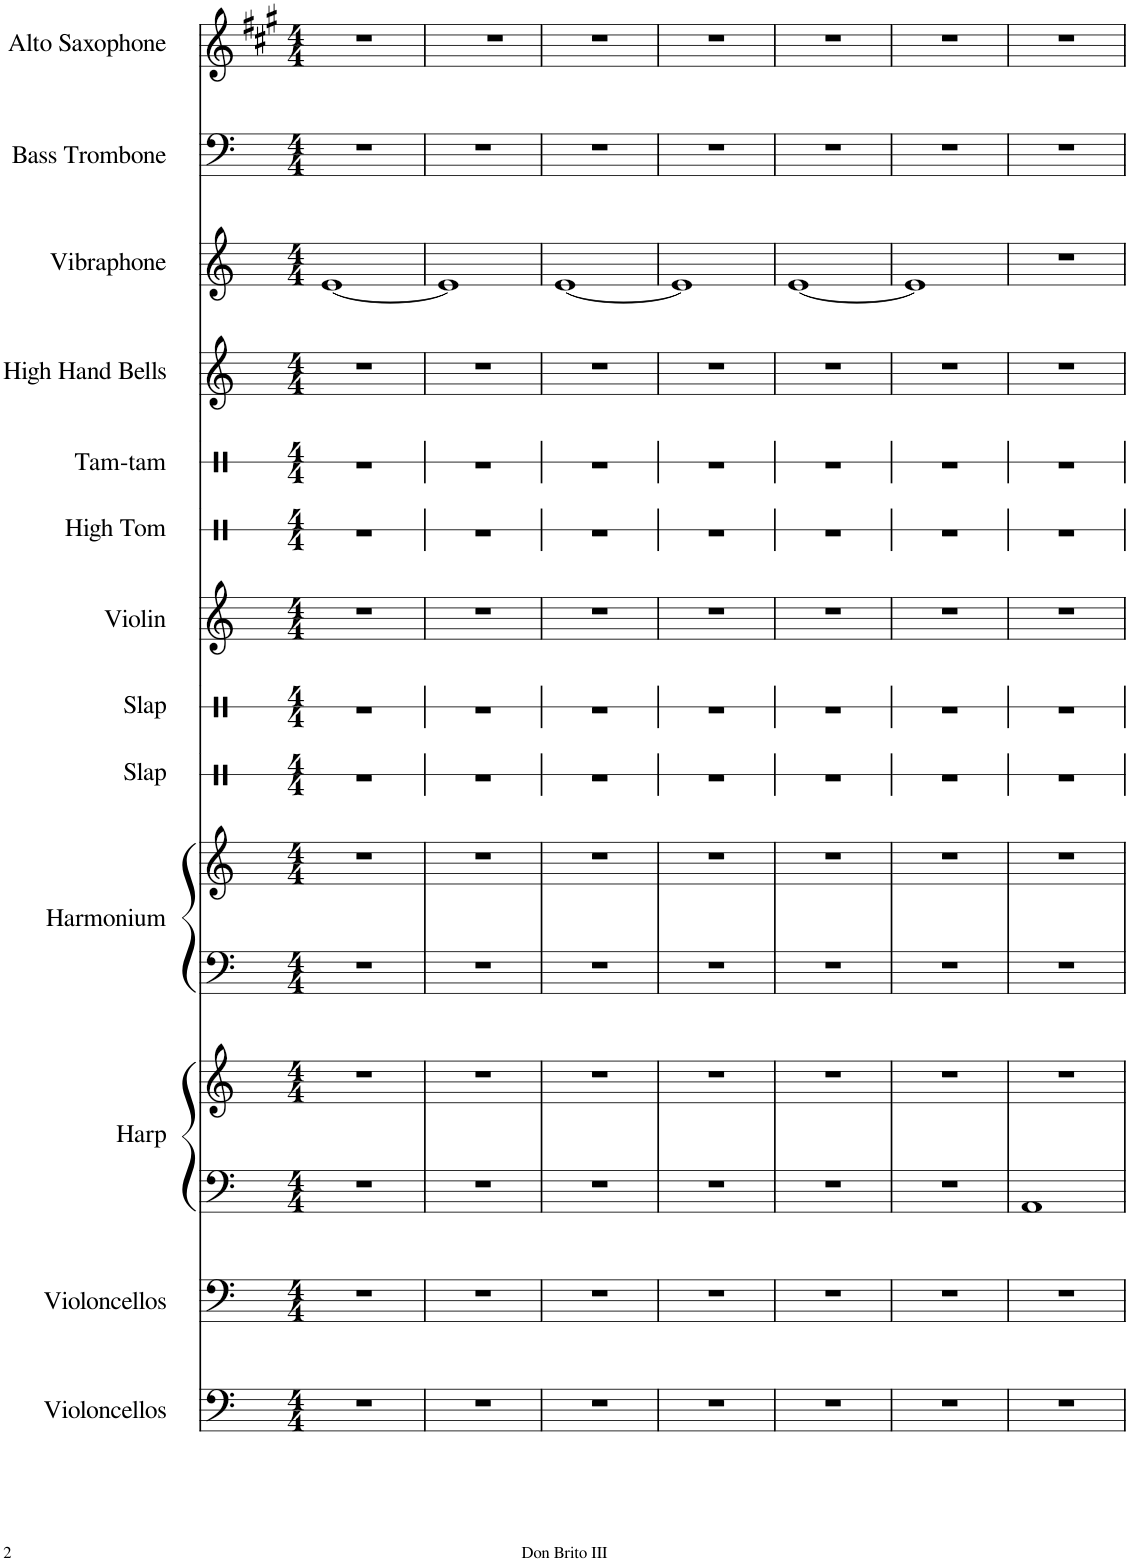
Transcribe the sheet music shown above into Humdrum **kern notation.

**kern	**kern	**kern	**kern	**kern	**kern	**kern	**kern	**kern	**kern	**kern	**kern	**kern	**kern	**kern
*part13	*part12	*part11	*part11	*part10	*part10	*part9	*part8	*part7	*part6	*part5	*part4	*part3	*part2	*part1
*staff15	*staff14	*staff13	*staff12	*staff11	*staff10	*staff9	*staff8	*staff7	*staff6	*staff5	*staff4	*staff3	*staff2	*staff1
*I"Violoncellos	*I"Violoncellos	*I"Harp	*	*I"Harmonium	*	*I"Slap	*I"Slap	*I"Violin	*I"High Tom	*I"Tam-tam	*I"High Hand Bells	*I"Vibraphone	*I"Bass Trombone	*I"Alto Saxophone
*I'Vlcs.	*I'Vlcs.	*I'Hrp.	*	*I'Harm.	*	*I'Sla.	*I'Sla.	*I'Vln.	*I'H. To.	*I'Tam-tam	*I'H. Ha. Be.	*I'Vib.	*I'B. Trb.	*I'A. Sax.
*	*	*	*	*	*	*stria1	*stria1	*	*stria1	*stria1	*	*	*	*
*clefF4	*clefF4	*clefF4	*clefG2	*clefF4	*clefG2	*clefX	*clefX	*clefG2	*clefX	*clefX	*clefG2	*clefG2	*clefF4	*clefG2
*	*	*	*	*	*	*	*	*	*	*	*	*	*	*Trd5c9
*k[]	*k[]	*k[]	*k[]	*k[]	*k[]	*k[]	*k[]	*k[]	*k[]	*k[]	*k[]	*k[]	*k[]	*k[f#c#g#]
*M4/4	*M4/4	*M4/4	*M4/4	*M4/4	*M4/4	*M4/4	*M4/4	*M4/4	*M4/4	*M4/4	*M4/4	*M4/4	*M4/4	*M4/4
=1	=1	=1	=1	=1	=1	=1	=1	=1	=1	=1	=1	=1	=1	=1
1r	1r	1r	1r	1r	1r	1r	1r	1r	1r	1r	1r	[1e	1r	1r
=2	=2	=2	=2	=2	=2	=2	=2	=2	=2	=2	=2	=2	=2	=2
1r	1r	1r	1r	1r	1r	1r	1r	1r	1r	1r	1r	1e]	1r	1r
=3	=3	=3	=3	=3	=3	=3	=3	=3	=3	=3	=3	=3	=3	=3
1r	1r	1r	1r	1r	1r	1r	1r	1r	1r	1r	1r	[1e	1r	1r
=4	=4	=4	=4	=4	=4	=4	=4	=4	=4	=4	=4	=4	=4	=4
1r	1r	1r	1r	1r	1r	1r	1r	1r	1r	1r	1r	1e]	1r	1r
=5	=5	=5	=5	=5	=5	=5	=5	=5	=5	=5	=5	=5	=5	=5
1r	1r	1r	1r	1r	1r	1r	1r	1r	1r	1r	1r	[1e	1r	1r
=6	=6	=6	=6	=6	=6	=6	=6	=6	=6	=6	=6	=6	=6	=6
1r	1r	1r	1r	1r	1r	1r	1r	1r	1r	1r	1r	1e]	1r	1r
=7	=7	=7	=7	=7	=7	=7	=7	=7	=7	=7	=7	=7	=7	=7
1r	1r	1AA	1r	1r	1r	1r	1r	1r	1r	1r	1r	1r	1r	1r
=	=	=	=	=	=	=	=	=	=	=	=	=	=	=
*-	*-	*-	*-	*-	*-	*-	*-	*-	*-	*-	*-	*-	*-	*-
